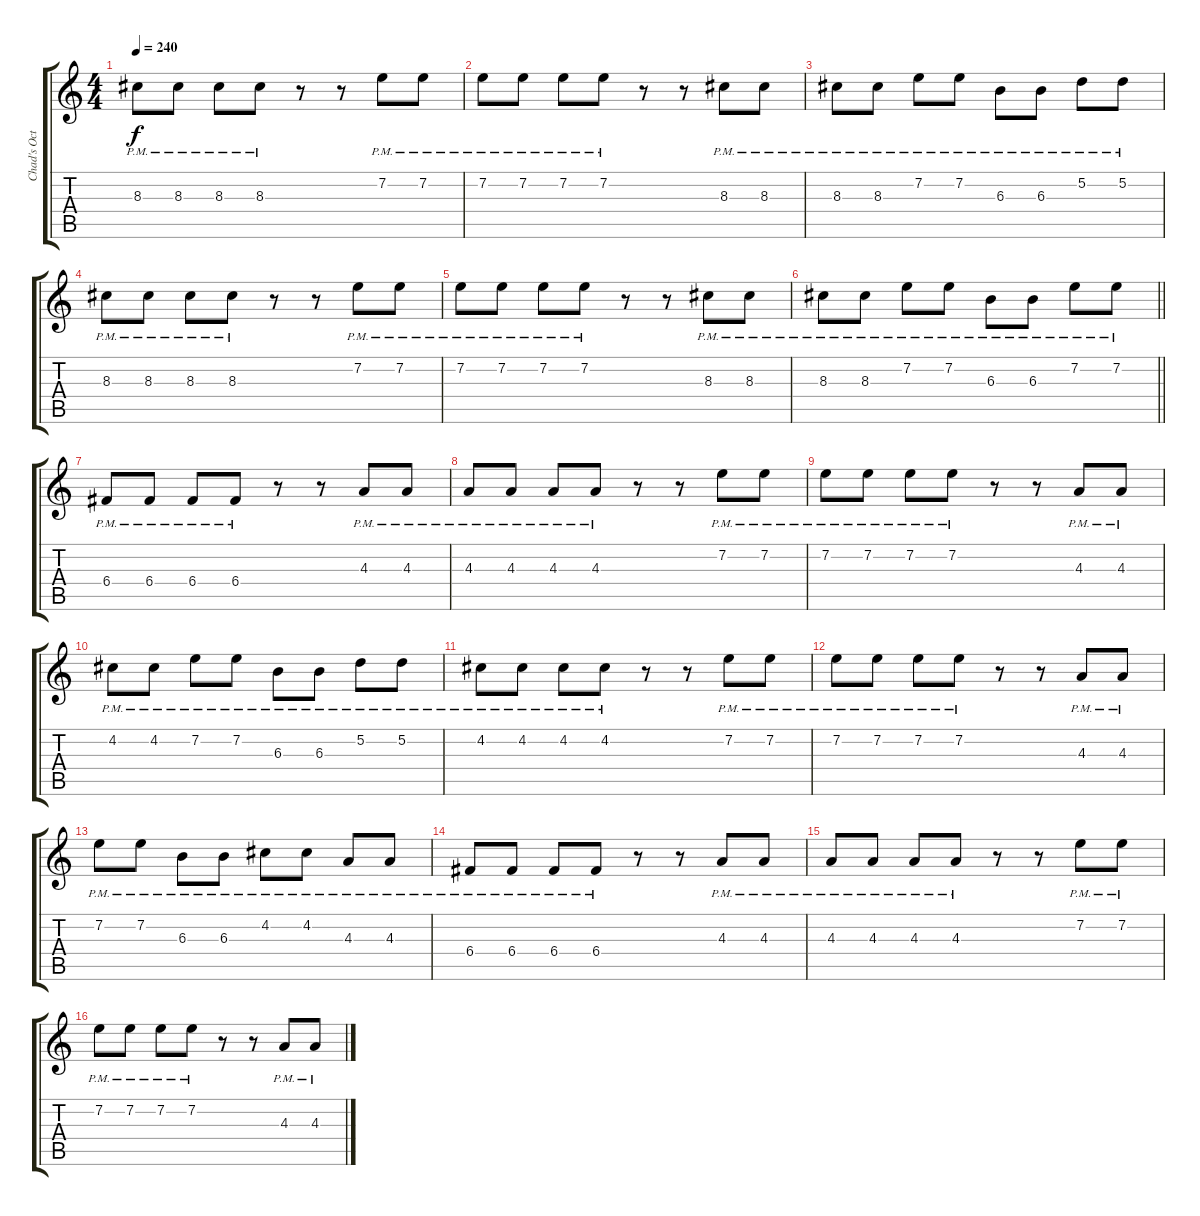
\track ("Chad's Octave Pedal" "Chad's Oct") {instrument distortionguitar}
\staff {score tabs}
\tuning (D4 A3 F3 C3 G2 D2) {hide}
\ts (4 4)
\section ("" "")
\tempo 240
\clef g2
\ks c
8.3{pm}.8{dy f} 8.3{pm}.8 8.3{pm}.8 8.3{pm}.8 r.8 r.8 7.2{pm}.8 7.2{pm}.8 |
7.2{pm}.8 7.2{pm}.8 7.2{pm}.8 7.2{pm}.8 r.8 r.8 8.3{pm}.8 8.3{pm}.8 |
8.3{pm}.8 8.3{pm}.8 7.2{pm}.8 7.2{pm}.8 6.3{pm}.8 6.3{pm}.8 5.2{pm}.8 5.2{pm}.8 |
8.3{pm}.8 8.3{pm}.8 8.3{pm}.8 8.3{pm}.8 r.8 r.8 7.2{pm}.8 7.2{pm}.8 |
7.2{pm}.8 7.2{pm}.8 7.2{pm}.8 7.2{pm}.8 r.8 r.8 8.3{pm}.8 8.3{pm}.8 |
\barLineRight lightlight
8.3{pm}.8 8.3{pm}.8 7.2{pm}.8 7.2{pm}.8 6.3{pm}.8 6.3{pm}.8 7.2{pm}.8 7.2{pm}.8 |
\section ("" "")
6.4{pm}.8 6.4{pm}.8 6.4{pm}.8 6.4{pm}.8 r.8 r.8 4.3{pm}.8 4.3{pm}.8 |
4.3{pm}.8 4.3{pm}.8 4.3{pm}.8 4.3{pm}.8 r.8 r.8 7.2{pm}.8 7.2{pm}.8 |
7.2{pm}.8 7.2{pm}.8 7.2{pm}.8 7.2{pm}.8 r.8 r.8 4.3{pm}.8 4.3{pm}.8 |
4.2{pm}.8 4.2{pm}.8 7.2{pm}.8 7.2{pm}.8 6.3{pm}.8 6.3{pm}.8 5.2{pm}.8 5.2{pm}.8 |
4.2{pm}.8 4.2{pm}.8 4.2{pm}.8 4.2{pm}.8 r.8 r.8 7.2{pm}.8 7.2{pm}.8 |
7.2{pm}.8 7.2{pm}.8 7.2{pm}.8 7.2{pm}.8 r.8 r.8 4.3{pm}.8 4.3{pm}.8 |
7.2{pm}.8 7.2{pm}.8 6.3{pm}.8 6.3{pm}.8 4.2{pm}.8 4.2{pm}.8 4.3{pm}.8 4.3{pm}.8 |
6.4{pm}.8 6.4{pm}.8 6.4{pm}.8 6.4{pm}.8 r.8 r.8 4.3{pm}.8 4.3{pm}.8 |
4.3{pm}.8 4.3{pm}.8 4.3{pm}.8 4.3{pm}.8 r.8 r.8 7.2{pm}.8 7.2{pm}.8 |
7.2{pm}.8 7.2{pm}.8 7.2{pm}.8 7.2{pm}.8 r.8 r.8 4.3{pm}.8 4.3{pm}.8
